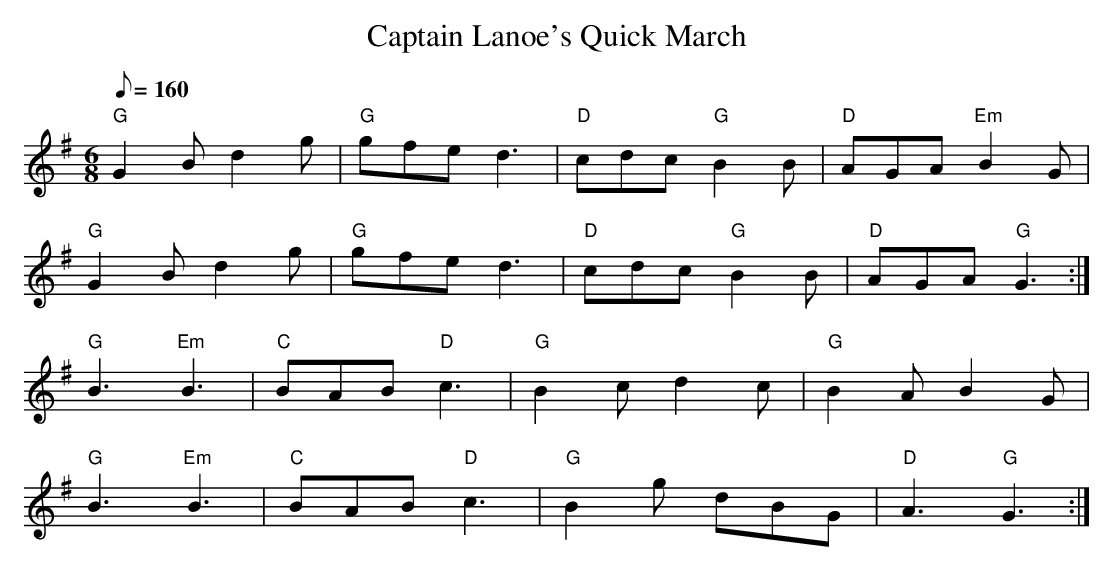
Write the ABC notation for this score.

X:1
T: Captain Lanoe's Quick March
M: 6/8
L: 1/8
Q: 160
K: Gmaj
"G" G2 B d2 g | "G" gfe d3 | "D" cdc "G" B2 B | "D" AGA "Em" B2 G |
"G" G2 B d2 g | "G" gfe d3 | "D" cdc "G" B2 B | "D" AGA "G" G3 :|
"G" B3 "Em" B3 | "C" BAB "D" c3 | "G" B2 c d2 c | "G" B2 A B2 G |
"G" B3 "Em" B3 | "C" BAB "D" c3 | "G" B2 g dBG | "D" A3 "G" G3 :|
